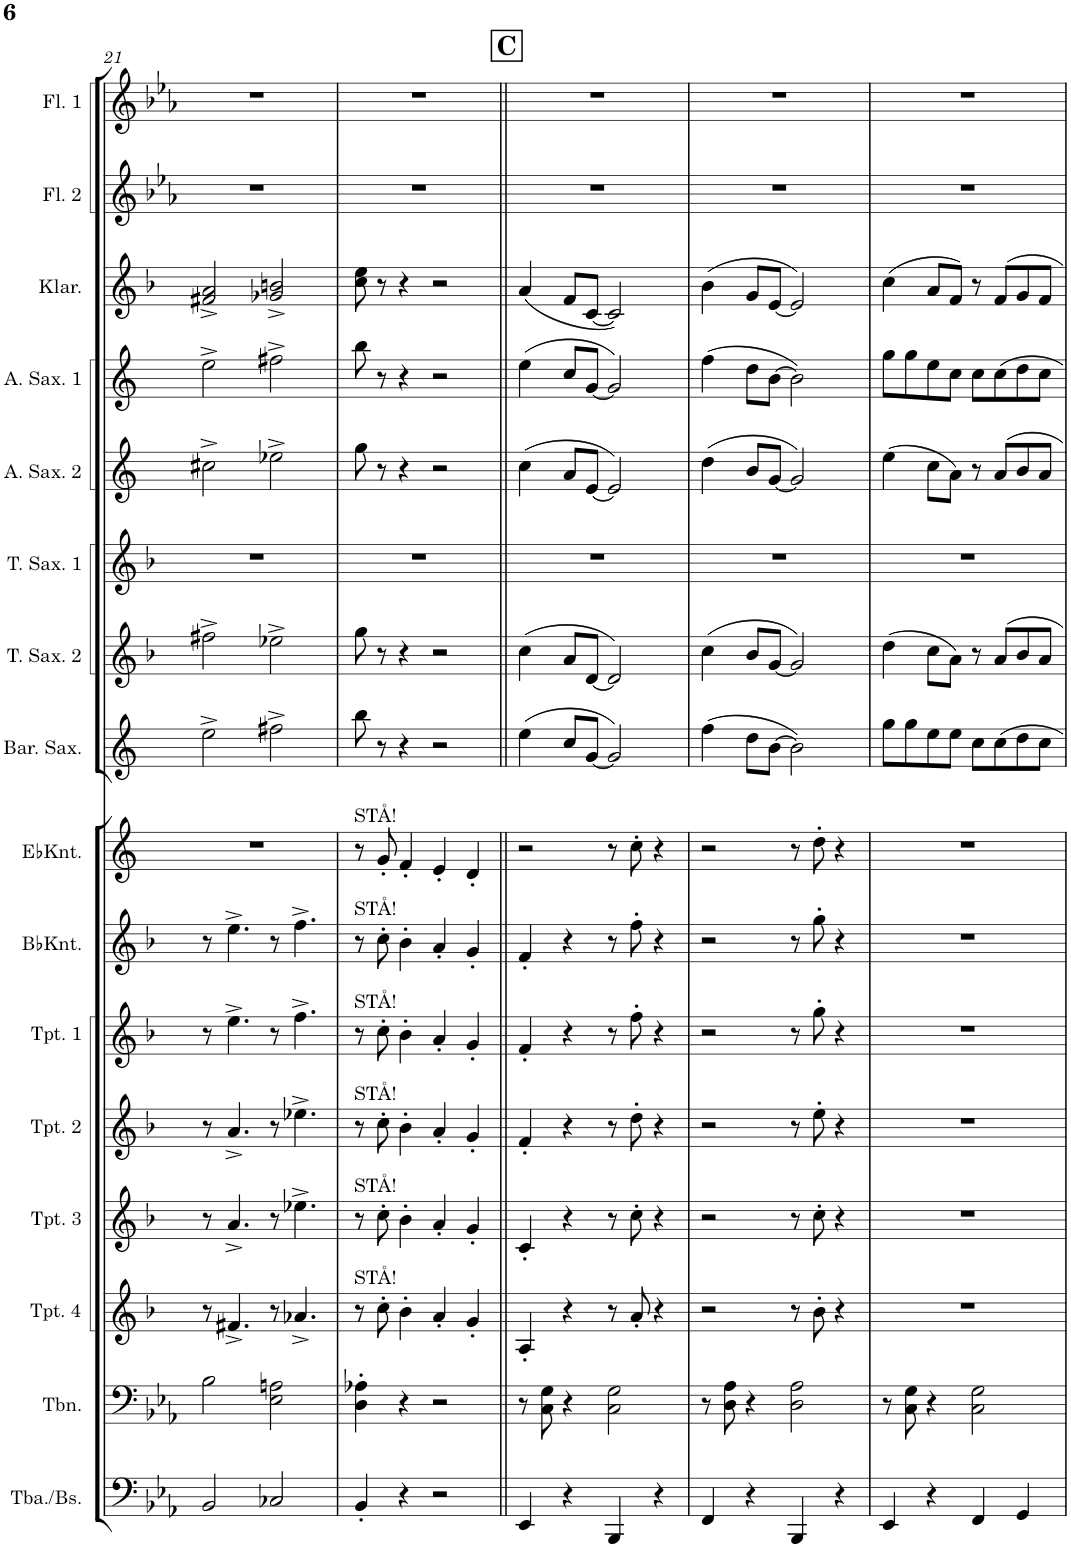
**kern	**kern	**kern	**kern	**kern	**kern	**kern	**kern	**kern	**kern	**kern	**kern	**kern	**kern	**kern	**kern
*part16	*part15	*part14	*part13	*part12	*part11	*part10	*part9	*part8	*part7	*part6	*part5	*part4	*part3	*part2	*part1
*staff16	*staff15	*staff14	*staff13	*staff12	*staff11	*staff10	*staff9	*staff8	*staff7	*staff6	*staff5	*staff4	*staff3	*staff2	*staff1
*I"Tuba/Elbas	*I"Tromboner	*I"Trumpet 4	*I"Trumpet 3	*I"Trumpet 2	*I"Trumpet 1	*I"Bb Kornett	*I"Eb Kornett	*I"Barytonsax	*I"Tenosax 2	*I"Tenorsax 1	*I"Altsax 2	*I"Altsax 1	*I"Klantinetter	*I"Flöjt 2	*I"Flöjt 1
*I'Tba./Bs.	*I'Tbn.	*I'Tpt. 4	*I'Tpt. 3	*I'Tpt. 2	*I'Tpt. 1	*I'BbKnt.	*I'EbKnt.	*I'Bar. Sax.	*I'T. Sax. 2	*I'T. Sax. 1	*I'A. Sax. 2	*I'A. Sax. 1	*I'Klar.	*I'Fl. 2	*I'Fl. 1
!!LO:PB:g=z
*clefF4	*clefF4	*clefG2	*clefG2	*clefG2	*clefG2	*clefG2	*clefG2	*clefG2	*clefG2	*clefG2	*clefG2	*clefG2	*clefG2	*clefG2	*clefG2
*	*	*Trd1c2	*Trd1c2	*Trd1c2	*Trd1c2	*Trd1c2	*Trd-2c-3	*Trd12c21	*Trd8c14	*Trd8c14	*Trd5c9	*Trd5c9	*Trd1c2	*	*
*k[b-e-a-]	*k[b-e-a-]	*k[b-]	*k[b-]	*k[b-]	*k[b-]	*k[b-]	*k[]	*k[]	*k[b-]	*k[b-]	*k[]	*k[]	*k[b-]	*k[b-e-a-]	*k[b-e-a-]
*M2/2	*M2/2	*M2/2	*M2/2	*M2/2	*M2/2	*M2/2	*M2/2	*M2/2	*M2/2	*M2/2	*M2/2	*M2/2	*M2/2	*M2/2	*M2/2
*met(c|)	*met(c|)	*met(c|)	*met(c|)	*met(c|)	*met(c|)	*met(c|)	*met(c|)	*met(c|)	*met(c|)	*met(c|)	*met(c|)	*met(c|)	*met(c|)	*met(c|)	*met(c|)
=21	=21	=21	=21	=21	=21	=21	=21	=21	=21	=21	=21	=21	=21	=21	=21
2BB-/	2B-\	8r	8r	8r	8r	8r	1r	2ee^\	2ff#X^\	1r	2cc#X^\	2ee^\	2f#X/^ 2a/^	1r	1r
.	.	4.f#X^/	4.a^/	4.a^/	4.ee^\	4.ee^\	.	.	.	.	.	.	.	.	.
2C-X/	2E-\ 2An\	8r	8r	8r	8r	8r	.	2ff#X^\	2ee-X^\	.	2ee-X^\	2ff#X^\	2g-X/^ 2bn/^	.	.
.	.	4.a-X^/	4.ee-X^\	4.ee-X^\	4.ff^\	4.ff^\	.	.	.	.	.	.	.	.	.
=22	=22	=22	=22	=22	=22	=22	=22	=22	=22	=22	=22	=22	=22	=22	=22
!	!	!	!	!	!	!	!LO:TX:a:t=STÅ!	!	!	!	!	!	!	!	!
!	!	!	!	!	!	!LO:TX:a:t=STÅ!	!	!	!	!	!	!	!	!	!
!	!	!	!	!	!LO:TX:a:t=STÅ!	!	!	!	!	!	!	!	!	!	!
!	!	!	!	!LO:TX:a:t=STÅ!	!	!	!	!	!	!	!	!	!	!	!
!	!	!	!LO:TX:a:t=STÅ!	!	!	!	!	!	!	!	!	!	!	!	!
!	!	!LO:TX:a:t=STÅ!	!	!	!	!	!	!	!	!	!	!	!	!	!
4BB-'/	4D\' 4A-X\'	8r	8r	8r	8r	8r	8r	8bb\	8gg\	1r	8gg\	8bb\	8cc\ 8ee\	1r	1r
.	.	8cc'\	8cc'\	8cc'\	8cc'\	8cc'\	8g'/	8r	8r	.	8r	8r	8r	.	.
4r	4r	4b-'\	4b-'\	4b-'\	4b-'\	4b-'\	4f'/	4r	4r	.	4r	4r	4r	.	.
2r	2r	4a'/	4a'/	4a'/	4a'/	4a'/	4e'/	2r	2r	.	2r	2r	2r	.	.
.	.	4g'/	4g'/	4g'/	4g'/	4g'/	4d'/	.	.	.	.	.	.	.	.
!!LO:REH:place=s1:a:B:cj:fs=14:t=C
=23||	=23||	=23||	=23||	=23||	=23||	=23||	=23||	=23||	=23||	=23||	=23||	=23||	=23||	=23||	=23||
4EE-/	8r	4A'/	4c'/	4f'/	4f'/	4f'/	2r	(4ee\	(4cc\	1r	(4cc\	(4ee\	(4a/	1r	1r
.	8C\ 8G\	.	.	.	.	.	.	.	.	.	.	.	.	.	.
4r	4r	4r	4r	4r	4r	4r	.	8cc/L	8a/L	.	8a/L	8cc/L	8f/L	.	.
.	.	.	.	.	.	.	.	[8g/J	[8d/J	.	[8e/J	[8g/J	[8c/J	.	.
4BBB-/	2C\ 2G\	8r	8r	8r	8r	8r	8r	2g/])	2d/])	.	2e/])	2g/])	2c/])	.	.
.	.	8a'/	8cc'\	8dd'\	8ff'\	8ff'\	8cc'\	.	.	.	.	.	.	.	.
4r	.	4r	4r	4r	4r	4r	4r	.	.	.	.	.	.	.	.
=24	=24	=24	=24	=24	=24	=24	=24	=24	=24	=24	=24	=24	=24	=24	=24
4FF/	8r	2r	2r	2r	2r	2r	2r	(4ff\	(4cc\	1r	(4dd\	(4ff\	(4b-\	1r	1r
.	8D\ 8A-\	.	.	.	.	.	.	.	.	.	.	.	.	.	.
4r	4r	.	.	.	.	.	.	8dd\L	8b-/L	.	8b/L	8dd\L	8g/L	.	.
.	.	.	.	.	.	.	.	[8b\J	[8g/J	.	[8g/J	[8b\J	[8e/J	.	.
4BBB-/	2D\ 2A-\	8r	8r	8r	8r	8r	8r	2b\])	2g/])	.	2g/])	2b\])	2e/])	.	.
.	.	8b-'\	8cc'\	8ee'\	8gg'\	8gg'\	8dd'\	.	.	.	.	.	.	.	.
4r	.	4r	4r	4r	4r	4r	4r	.	.	.	.	.	.	.	.
=25	=25	=25	=25	=25	=25	=25	=25	=25	=25	=25	=25	=25	=25	=25	=25
4EE-/	8r	1r	1r	1r	1r	1r	1r	8gg\L	(4dd\	1r	(4ee\	8gg\L	(4cc\	1r	1r
.	8C\ 8G\	.	.	.	.	.	.	8gg\	.	.	.	8gg\	.	.	.
4r	4r	.	.	.	.	.	.	8ee\	8cc\L	.	8cc\L	8ee\	8a/L	.	.
.	.	.	.	.	.	.	.	8ee\J	8a\J)	.	8a\J)	8cc\J	8f/J)	.	.
4FF/	2C\ 2G\	.	.	.	.	.	.	8cc\L	8r	.	8r	8cc\L	8r	.	.
.	.	.	.	.	.	.	.	8cc\	8a/L	.	8a/L	8cc\	8f/L	.	.
4GG/	.	.	.	.	.	.	.	8dd\	8b-/	.	8b/	8dd\	8g/	.	.
.	.	.	.	.	.	.	.	8cc\J	8a/J	.	8a/J	8cc\J	8f/J	.	.
=	=	=	=	=	=	=	=	=	=	=	=	=	=	=	=
*-	*-	*-	*-	*-	*-	*-	*-	*-	*-	*-	*-	*-	*-	*-	*-
